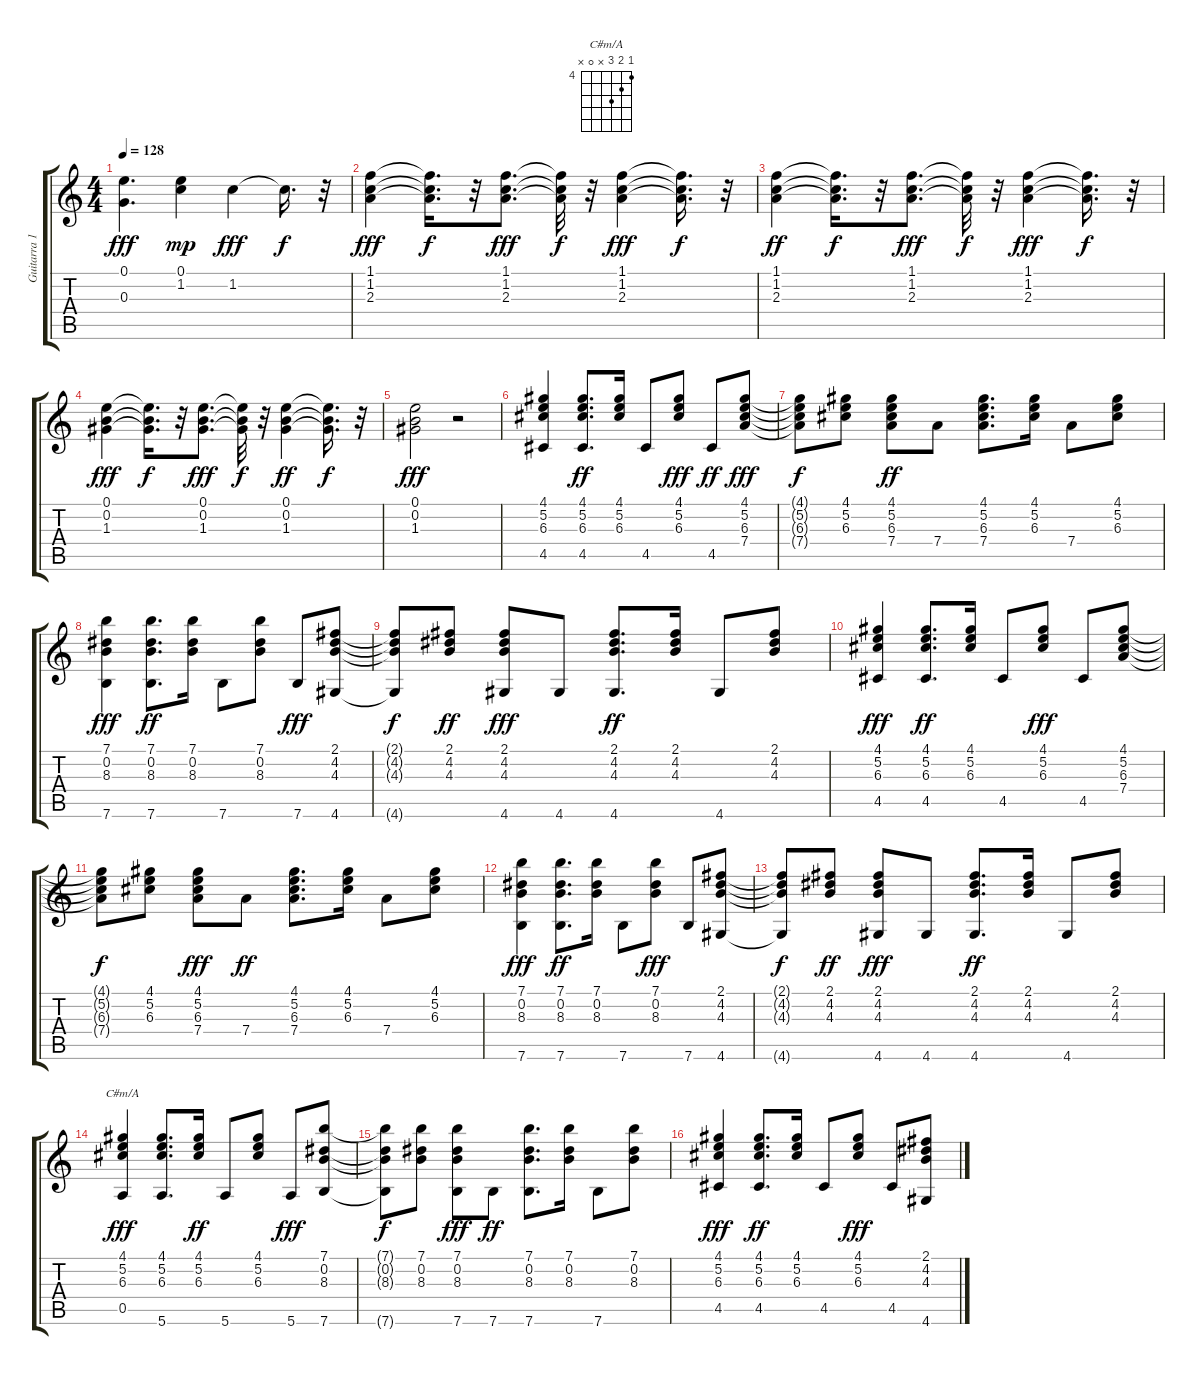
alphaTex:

\track ("Guitarra 1" "Guitarra 1") {instrument acousticguitarsteel}
\staff {score tabs}
\tuning (E4 B3 G3 D3 A2 E2) {hide}
\chord ("C#m/A" 4 5 6 x 0 x) {firstfret 4}
\ts (4 4)
\tempo 128
\clef g2
\ks c
(0.1 0.3).4{d dy fff} (0.1 1.2).4{dy mp} 1.2.4{dy fff} 1.2{t}.16{d dy f} r.32 |
(1.1 1.2 2.3).4{dy fff} (1.1{t} 1.2{t} 2.3{t}).16{d dy f} r.32 (1.1 1.2 2.3).8{d dy fff} (1.1{t} 1.2{t} 2.3{t}).32{dy f} r.32 (1.1 1.2 2.3).4{dy fff} (1.1{t} 1.2{t} 2.3{t}).16{d dy f} r.32 |
(1.1 1.2 2.3).4{dy ff} (1.1{t} 1.2{t} 2.3{t}).16{d dy f} r.32 (1.1 1.2 2.3).8{d dy fff} (1.1{t} 1.2{t} 2.3{t}).32{dy f} r.32 (1.1 1.2 2.3).4{dy fff} (1.1{t} 1.2{t} 2.3{t}).16{d dy f} r.32 |
(0.1 0.2 1.3).4{dy fff} (0.1{t} 0.2{t} 1.3{t}).16{d dy f} r.32 (0.1 0.2 1.3).8{d dy fff} (0.1{t} 0.2{t} 1.3{t}).32{dy f} r.32 (0.1 0.2 1.3).4{dy ff} (0.1{t} 0.2{t} 1.3{t}).16{d dy f} r.32 |
(0.1 0.2 1.3).2{dy fff} r.2 |
(4.1 5.2 6.3 4.5).4 (4.1 5.2 6.3 4.5).8{d dy ff} (4.1 5.2 6.3).16 4.5.8 (4.1 5.2 6.3).8{dy fff} 4.5.8{dy ff} (4.1 5.2 6.3 7.4).8{dy fff} |
(4.1{t} 5.2{t} 6.3{t} 7.4{t}).8{dy f} (4.1 5.2 6.3).8 (4.1 5.2 6.3 7.4).8{dy ff} 7.4.8 (4.1 5.2 6.3 7.4).8{d} (4.1 5.2 6.3).16 7.4.8 (4.1 5.2 6.3).8 |
(7.1 0.2 8.3 7.6).4{dy fff} (7.1 0.2 8.3 7.6).8{d dy ff} (7.1 0.2 8.3).16 7.6.8 (7.1 0.2 8.3).8 7.6.8{dy fff} (2.1 4.2 4.3 4.6).8 |
(2.1{t} 4.2{t} 4.3{t} 4.6{t}).8{dy f} (2.1 4.2 4.3).8{dy ff} (2.1 4.2 4.3 4.6).8{dy fff} 4.6.8 (2.1 4.2 4.3 4.6).8{d dy ff} (2.1 4.2 4.3).16 4.6.8 (2.1 4.2 4.3).8 |
(4.1 5.2 6.3 4.5).4{dy fff} (4.1 5.2 6.3 4.5).8{d dy ff} (4.1 5.2 6.3).16 4.5.8 (4.1 5.2 6.3).8{dy fff} 4.5.8 (4.1 5.2 6.3 7.4).8 |
(4.1{t} 5.2{t} 6.3{t} 7.4{t}).8{dy f} (4.1 5.2 6.3).8 (4.1 5.2 6.3 7.4).8{dy fff} 7.4.8{dy ff} (4.1 5.2 6.3 7.4).8{d} (4.1 5.2 6.3).16 7.4.8 (4.1 5.2 6.3).8 |
(7.1 0.2 8.3 7.6).4{dy fff} (7.1 0.2 8.3 7.6).8{d dy ff} (7.1 0.2 8.3).16 7.6.8 (7.1 0.2 8.3).8{dy fff} 7.6.8 (2.1 4.2 4.3 4.6).8 |
(2.1{t} 4.2{t} 4.3{t} 4.6{t}).8{dy f} (2.1 4.2 4.3).8{dy ff} (2.1 4.2 4.3 4.6).8{dy fff} 4.6.8 (2.1 4.2 4.3 4.6).8{d dy ff} (2.1 4.2 4.3).16 4.6.8 (2.1 4.2 4.3).8 |
(4.1 5.2 6.3 0.5).4{ch "C#m/A" dy fff} (4.1 5.2 6.3 5.6).8{d} (4.1 5.2 6.3).16{dy ff} 5.6.8 (4.1 5.2 6.3).8 5.6.8{dy fff} (7.1 0.2 8.3 7.6).8 |
(7.1{t} 0.2{t} 8.3{t} 7.6{t}).8{dy f} (7.1 0.2 8.3).8 (7.1 0.2 8.3 7.6).8{dy fff} 7.6.8{dy ff} (7.1 0.2 8.3 7.6).8{d} (7.1 0.2 8.3).16 7.6.8 (7.1 0.2 8.3).8 |
(4.1 5.2 6.3 4.5).4{dy fff} (4.1 5.2 6.3 4.5).8{d dy ff} (4.1 5.2 6.3).16 4.5.8 (4.1 5.2 6.3).8{dy fff} 4.5.8 (2.1 4.2 4.3 4.6).8
